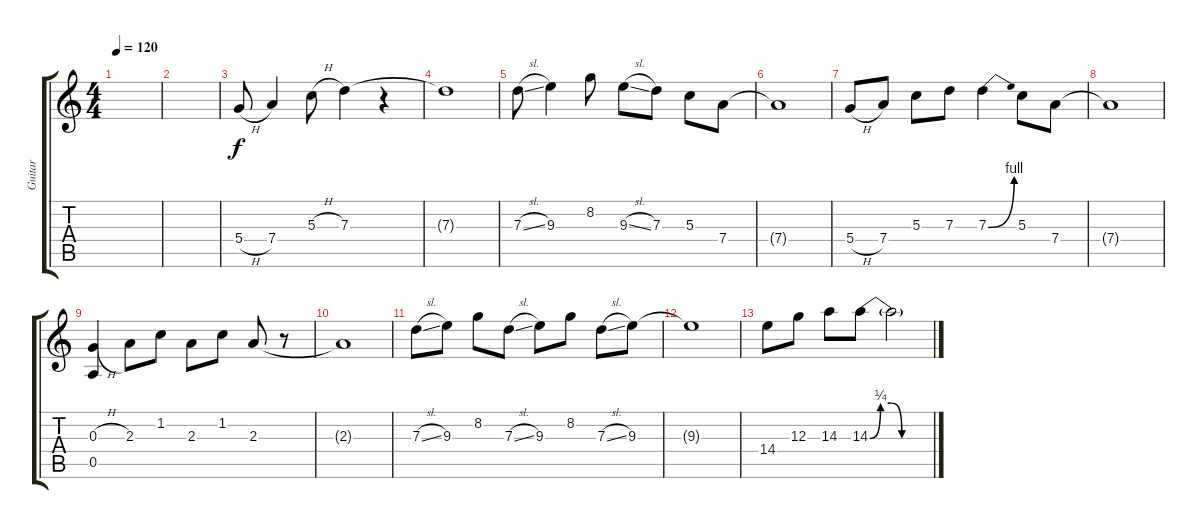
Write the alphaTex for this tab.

\track ("Guitar" "Guitar") {instrument electricguitarjazz}
\staff {score tabs}
\tuning (E4 B3 G3 D3 A2 E2) {hide}
\ts (4 4)
\tempo 120
\clef g2
\ks c
|
|
5.4{h}.8 7.4.4 5.3{h}.8 7.3.4 r.4 |
7.3{t}.1 |
7.3{sl}.8 9.3.4 8.2.8 9.3{sl}.8 7.3.8 5.3.8 7.4.8 |
7.4{t}.1 |
5.4{h}.8 7.4.8 5.3.8 7.3.8 7.3{be (bend 0 0 60 4)}.4 5.3.8 7.4.8 |
7.4{t}.1 |
(0.3{h} 0.5).4 2.3.8 1.2.8 2.3.8 1.2.8 2.3.8 r.8 |
2.3{t}.1 |
7.3{sl}.8 9.3.8 8.2.8 7.3{sl}.8 9.3.8 8.2.8 7.3{sl}.8 9.3.8 |
9.3{t}.1 |
14.4.8 12.3.8 14.3.8 14.3{be (custom 0 0 10 1 20 1 30 0 60 0)}.8 14.3{t}.2
